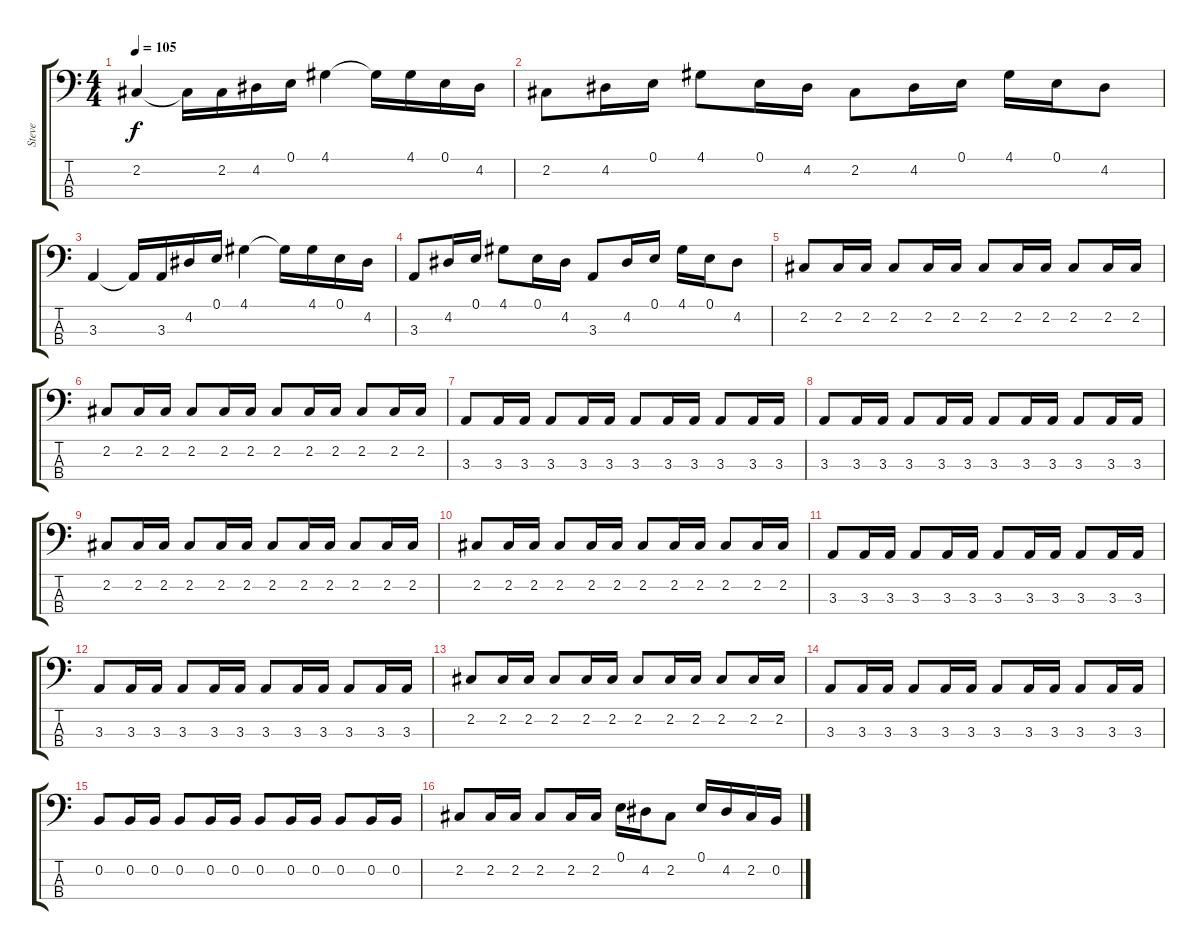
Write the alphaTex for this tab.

\track ("Steve" "Steve") {instrument electricbassfinger}
\staff {score tabs}
\tuning (E2 B1 Gb1 Db1) {hide}
\ts (4 4)
\tempo 105
\clef f4
\ks c
2.2.4{dy f} 2.2{t}.16 2.2.16 4.2.16 0.1.16 4.1.4 4.1{t}.16 4.1.16 0.1.16 4.2.16 |
2.2.8 4.2.16 0.1.16 4.1.8 0.1.16 4.2.16 2.2.8 4.2.16 0.1.16 4.1.16 0.1.16 4.2.8 |
3.3.4 3.3{t}.16 3.3.16 4.2.16 0.1.16 4.1.4 4.1{t}.16 4.1.16 0.1.16 4.2.16 |
3.3.8 4.2.16 0.1.16 4.1.8 0.1.16 4.2.16 3.3.8 4.2.16 0.1.16 4.1.16 0.1.16 4.2.8 |
2.2.8 2.2.16 2.2.16 2.2.8 2.2.16 2.2.16 2.2.8 2.2.16 2.2.16 2.2.8 2.2.16 2.2.16 |
2.2.8 2.2.16 2.2.16 2.2.8 2.2.16 2.2.16 2.2.8 2.2.16 2.2.16 2.2.8 2.2.16 2.2.16 |
3.3.8 3.3.16 3.3.16 3.3.8 3.3.16 3.3.16 3.3.8 3.3.16 3.3.16 3.3.8 3.3.16 3.3.16 |
3.3.8 3.3.16 3.3.16 3.3.8 3.3.16 3.3.16 3.3.8 3.3.16 3.3.16 3.3.8 3.3.16 3.3.16 |
2.2.8 2.2.16 2.2.16 2.2.8 2.2.16 2.2.16 2.2.8 2.2.16 2.2.16 2.2.8 2.2.16 2.2.16 |
2.2.8 2.2.16 2.2.16 2.2.8 2.2.16 2.2.16 2.2.8 2.2.16 2.2.16 2.2.8 2.2.16 2.2.16 |
3.3.8 3.3.16 3.3.16 3.3.8 3.3.16 3.3.16 3.3.8 3.3.16 3.3.16 3.3.8 3.3.16 3.3.16 |
3.3.8 3.3.16 3.3.16 3.3.8 3.3.16 3.3.16 3.3.8 3.3.16 3.3.16 3.3.8 3.3.16 3.3.16 |
2.2.8 2.2.16 2.2.16 2.2.8 2.2.16 2.2.16 2.2.8 2.2.16 2.2.16 2.2.8 2.2.16 2.2.16 |
3.3.8 3.3.16 3.3.16 3.3.8 3.3.16 3.3.16 3.3.8 3.3.16 3.3.16 3.3.8 3.3.16 3.3.16 |
0.2.8 0.2.16 0.2.16 0.2.8 0.2.16 0.2.16 0.2.8 0.2.16 0.2.16 0.2.8 0.2.16 0.2.16 |
2.2.8 2.2.16 2.2.16 2.2.8 2.2.16 2.2.16 0.1.16 4.2.16 2.2.8 0.1.16 4.2.16 2.2.16 0.2.16
